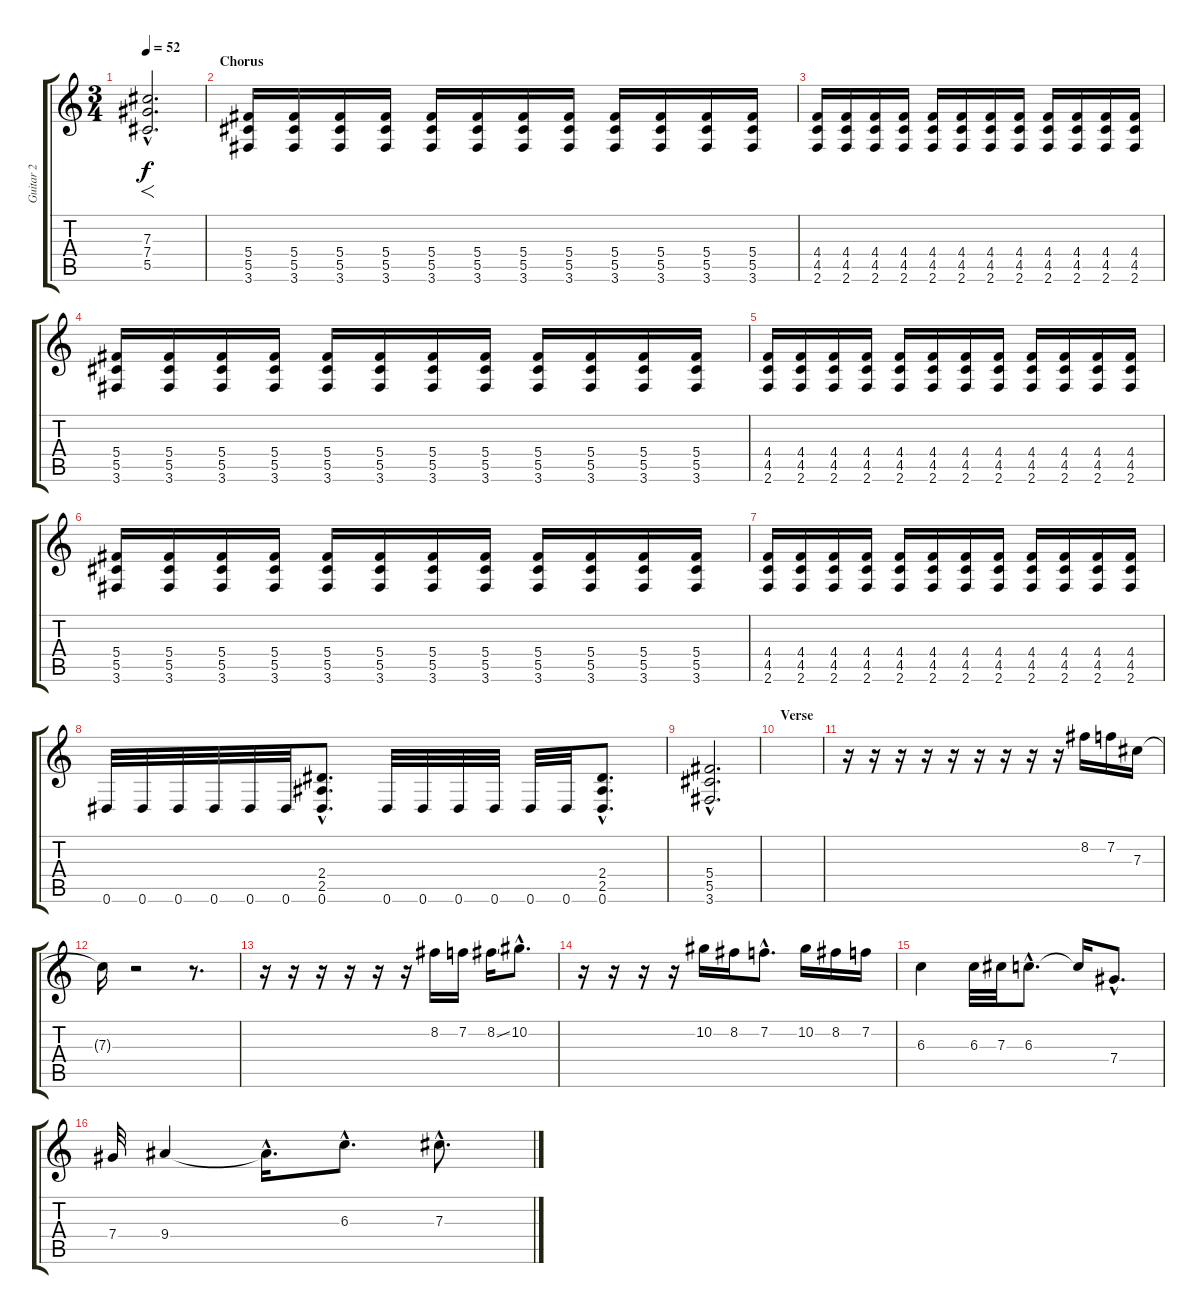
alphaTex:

\track ("Guitar 2" "Guitar 2") {instrument electricguitarclean}
\staff {score tabs}
\tuning (Eb4 Bb3 Gb3 Db3 Ab2 Eb2) {hide}
\ts (3 4)
\tempo 52
\clef g2
\ks c
(7.3{hac} 7.4{hac} 5.5{hac}).2{f d dy f volume 13 instrument distortionguitar} |
\section ("" "Chorus")
(5.4 5.5 3.6).16 (5.4 5.5 3.6).16 (5.4 5.5 3.6).16 (5.4 5.5 3.6).16 (5.4 5.5 3.6).16 (5.4 5.5 3.6).16 (5.4 5.5 3.6).16 (5.4 5.5 3.6).16 (5.4 5.5 3.6).16 (5.4 5.5 3.6).16 (5.4 5.5 3.6).16 (5.4 5.5 3.6).16 |
(4.4 4.5 2.6).16 (4.4 4.5 2.6).16 (4.4 4.5 2.6).16 (4.4 4.5 2.6).16 (4.4 4.5 2.6).16 (4.4 4.5 2.6).16 (4.4 4.5 2.6).16 (4.4 4.5 2.6).16 (4.4 4.5 2.6).16 (4.4 4.5 2.6).16 (4.4 4.5 2.6).16 (4.4 4.5 2.6).16 |
(5.4 5.5 3.6).16 (5.4 5.5 3.6).16 (5.4 5.5 3.6).16 (5.4 5.5 3.6).16 (5.4 5.5 3.6).16 (5.4 5.5 3.6).16 (5.4 5.5 3.6).16 (5.4 5.5 3.6).16 (5.4 5.5 3.6).16 (5.4 5.5 3.6).16 (5.4 5.5 3.6).16 (5.4 5.5 3.6).16 |
(4.4 4.5 2.6).16 (4.4 4.5 2.6).16 (4.4 4.5 2.6).16 (4.4 4.5 2.6).16 (4.4 4.5 2.6).16 (4.4 4.5 2.6).16 (4.4 4.5 2.6).16 (4.4 4.5 2.6).16 (4.4 4.5 2.6).16 (4.4 4.5 2.6).16 (4.4 4.5 2.6).16 (4.4 4.5 2.6).16 |
(5.4 5.5 3.6).16 (5.4 5.5 3.6).16 (5.4 5.5 3.6).16 (5.4 5.5 3.6).16 (5.4 5.5 3.6).16 (5.4 5.5 3.6).16 (5.4 5.5 3.6).16 (5.4 5.5 3.6).16 (5.4 5.5 3.6).16 (5.4 5.5 3.6).16 (5.4 5.5 3.6).16 (5.4 5.5 3.6).16 |
(4.4 4.5 2.6).16 (4.4 4.5 2.6).16 (4.4 4.5 2.6).16 (4.4 4.5 2.6).16 (4.4 4.5 2.6).16 (4.4 4.5 2.6).16 (4.4 4.5 2.6).16 (4.4 4.5 2.6).16 (4.4 4.5 2.6).16 (4.4 4.5 2.6).16 (4.4 4.5 2.6).16 (4.4 4.5 2.6).16 |
0.6.32 0.6.32 0.6.32 0.6.32 0.6.32 0.6.32 (2.4{hac} 2.5{hac} 0.6{hac}).8{d} 0.6.32 0.6.32 0.6.32 0.6.32 0.6.32 0.6.32 (2.4{hac} 2.5{hac} 0.6{hac}).8{d} |
(5.4{hac} 5.5{hac} 3.6{hac}).2{d} |
\section ("" "Verse")
|
r.16 r.16 r.16 r.16 r.16 r.16 r.16 r.16 r.16 8.2.16{volume 8 instrument electricguitarclean} 7.2.16 7.3.16 |
7.3{t}.16 r.2 r.8{d} |
r.16{volume 13} r.16 r.16 r.16 r.16 r.16 8.2.16 7.2.16 8.2{ss}.16 10.2{hac}.8{d} |
r.16 r.16 r.16 r.16 10.2.16 8.2.16 7.2{hac}.8{d} 10.2.16 8.2.16 7.2.16 |
6.3.4 6.3.32 7.3.32 6.3{hac}.8{d} 6.3{t}.16 7.4{hac}.8{d} |
7.4.32 9.4.4 9.4{hac t}.16{d} 6.3{hac}.8{d} 7.3{hac}.8{d}
